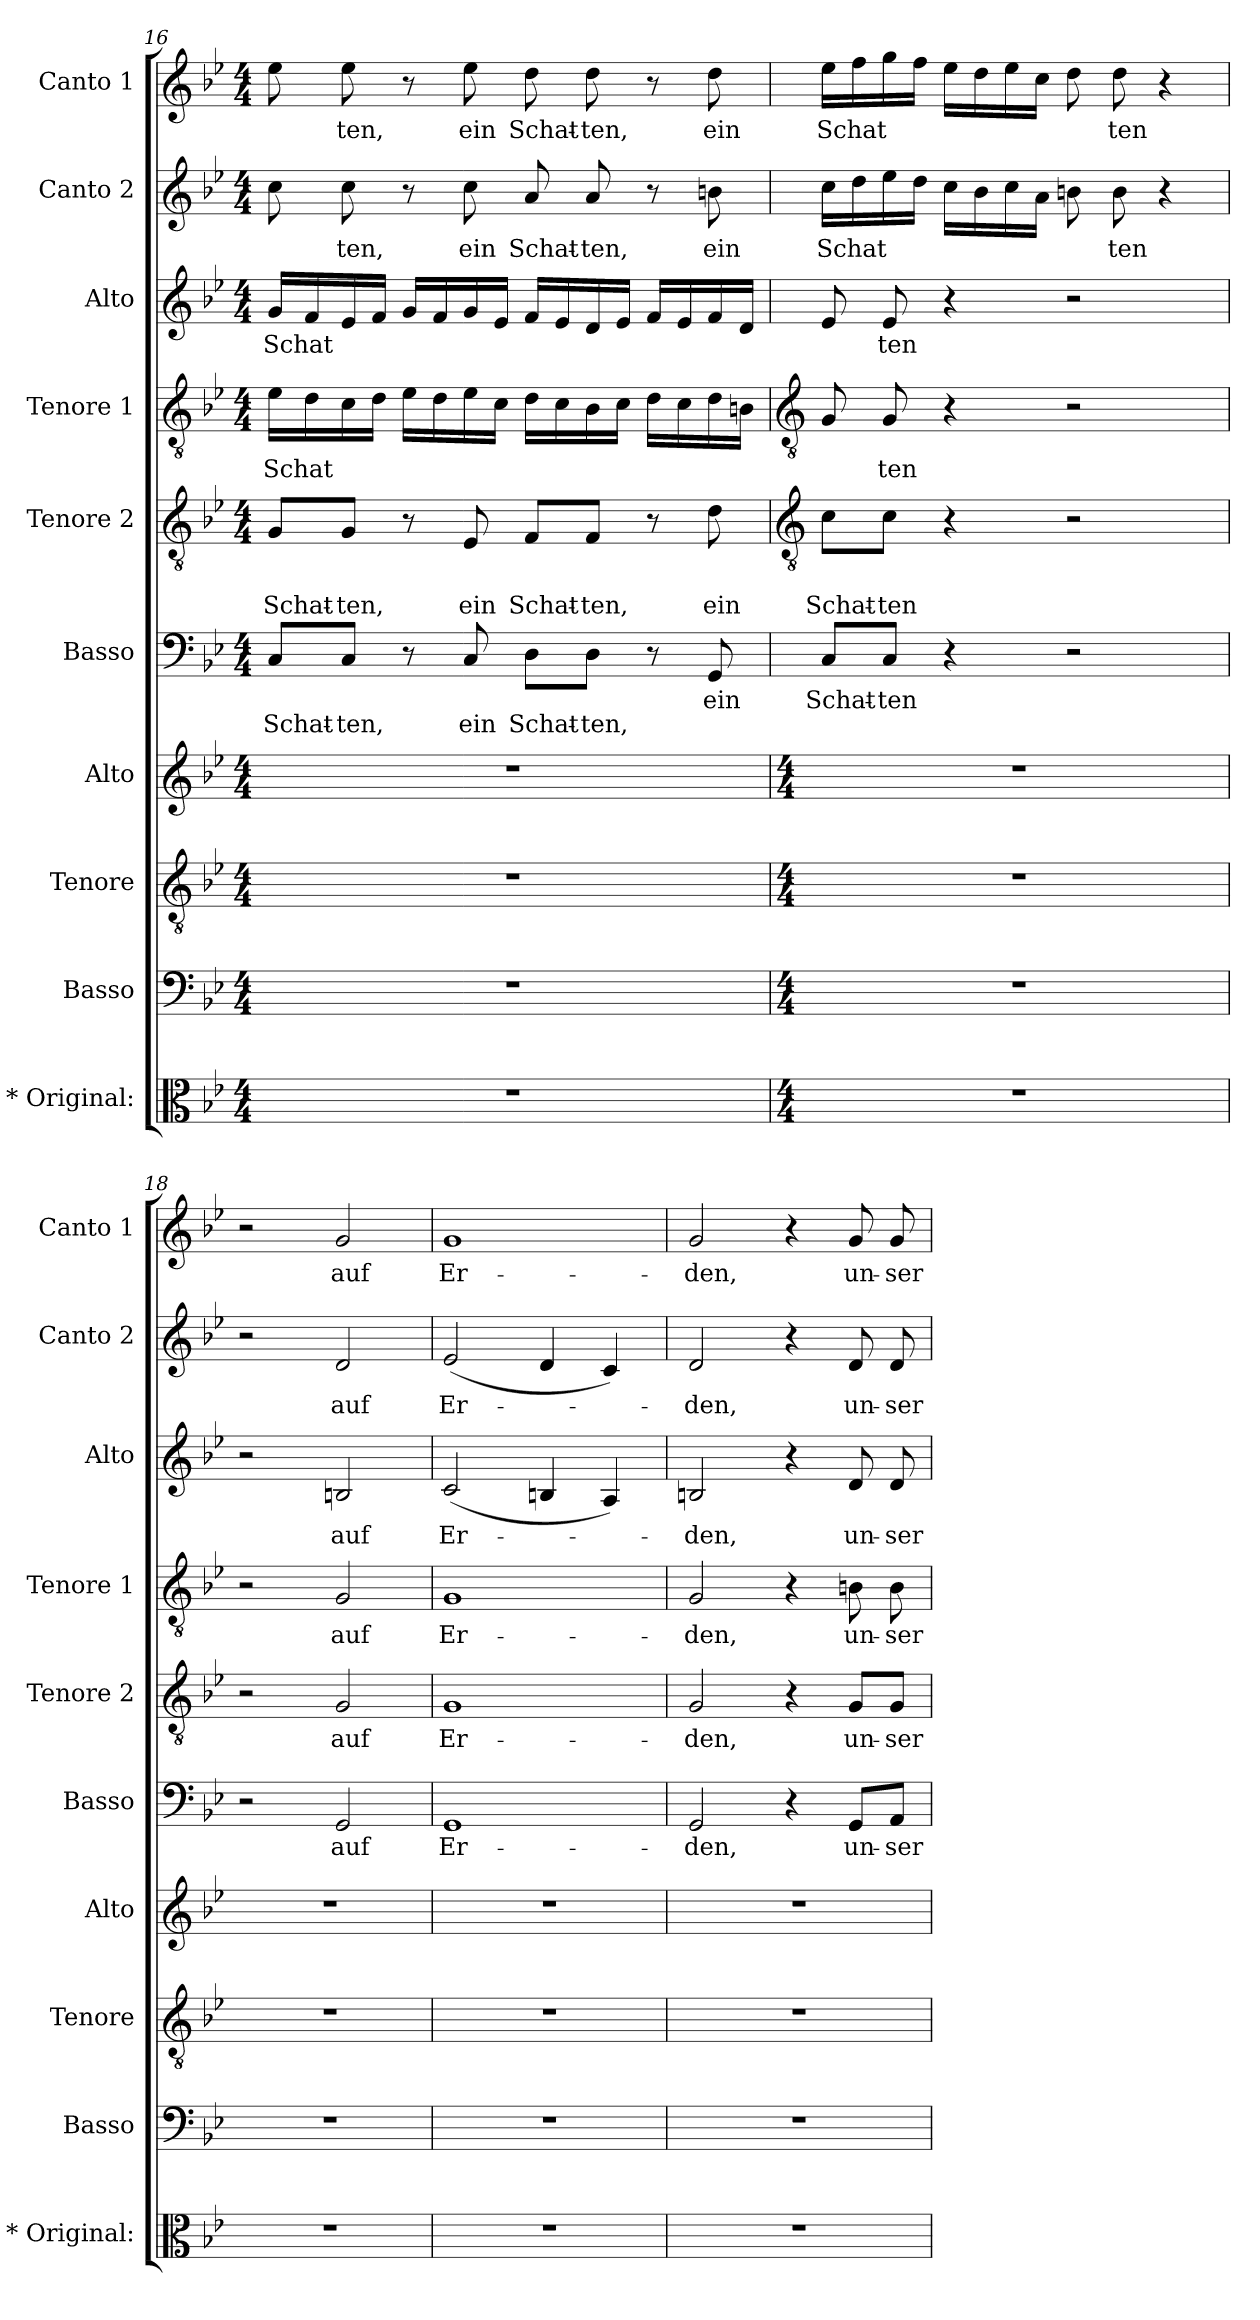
**kern	**kern	**kern	**kern	**kern	**text	**text	**kern	**text	**text	**kern	**text	**kern	**text	**kern	**text	**kern	**text
*part10	*part9	*part8	*part7	*part6	*part6	*part6	*part5	*part5	*part5	*part4	*part4	*part3	*part3	*part2	*part2	*part1	*part1
*staff10	*staff9	*staff8	*staff7	*staff6	*staff6	*staff6	*staff5	*staff5	*staff5	*staff4	*staff4	*staff3	*staff3	*staff2	*staff2	*staff1	*staff1
*I"* Original:	*I"Basso	*I"Tenore	*I"Alto	*I"Basso	*	*	*I"Tenore 2	*	*	*I"Tenore 1	*	*I"Alto	*	*I"Canto 2	*	*I"Canto 1	*
*I'* Original:	*I'Basso	*I'Tenore	*I'Alto	*I'Basso	*	*	*I'Tenore 2	*	*	*I'Tenore 1	*	*I'Alto	*	*I'Canto 2	*	*I'Canto 1	*
*clefC3	*clefF4	*clefGv2	*clefG2	*clefF4	*	*	*clefGv2	*	*	*clefGv2	*	*clefG2	*	*clefG2	*	*clefG2	*
*k[b-e-]	*k[b-e-]	*k[b-e-]	*k[b-e-]	*k[b-e-]	*	*	*k[b-e-]	*	*	*k[b-e-]	*	*k[b-e-]	*	*k[b-e-]	*	*k[b-e-]	*
*B-:	*B-:	*B-:	*B-:	*B-:	*	*	*B-:	*	*	*B-:	*	*B-:	*	*B-:	*	*B-:	*
*M4/4	*M4/4	*M4/4	*M4/4	*M4/4	*	*	*M4/4	*	*	*M4/4	*	*M4/4	*	*M4/4	*	*M4/4	*
=16	=16	=16	=16	=16	=16	=16	=16	=16	=16	=16	=16	=16	=16	=16	=16	=16	=16
!	!	!	!	!	!	!LO:LY:b	!	!	!LO:LY:b	!	!LO:LY:b	!	!LO:LY:b	!	!	!	!
1r	1r	1r	1r	8C/L	.	Schat-	8G/L	.	Schat-	16e-LL	Schat	16gLL	Schat	8cc	.	8ee-	.
.	.	.	.	.	.	.	.	.	.	16d	.	16f	.	.	.	.	.
!	!	!	!	!	!	!LO:LY:b	!	!	!LO:LY:b	!	!	!	!	!	!LO:LY:b	!	!LO:LY:b
.	.	.	.	8C/J	.	-ten,	8G/J	.	-ten,	16c	.	16e-	.	8cc	ten,	8ee-	ten,
.	.	.	.	.	.	.	.	.	.	16dJJ	.	16fJJ	.	.	.	.	.
.	.	.	.	8r	.	.	8r	.	.	16e-LL	.	16gLL	.	8r	.	8r	.
.	.	.	.	.	.	.	.	.	.	16d	.	16f	.	.	.	.	.
!	!	!	!	!	!	!LO:LY:b	!	!	!LO:LY:b	!	!	!	!	!	!LO:LY:b	!	!LO:LY:b
.	.	.	.	8C	.	ein	8E-	.	ein	16e-	.	16g	.	8cc	ein	8ee-	ein
.	.	.	.	.	.	.	.	.	.	16cJJ	.	16e-JJ	.	.	.	.	.
!	!	!	!	!	!	!LO:LY:b	!	!	!LO:LY:b	!	!	!	!	!	!LO:LY:b	!	!LO:LY:b
.	.	.	.	8D\L	.	Schat-	8F/L	.	Schat-	16dLL	.	16fLL	.	8a	Schat-	8dd	Schat-
.	.	.	.	.	.	.	.	.	.	16c	.	16e-	.	.	.	.	.
!	!	!	!	!	!	!LO:LY:b	!	!	!LO:LY:b	!	!	!	!	!	!LO:LY:b	!	!LO:LY:b
.	.	.	.	8D\J	.	-ten,	8F/J	.	-ten,	16B-	.	16d	.	8a	-ten,	8dd	-ten,
.	.	.	.	.	.	.	.	.	.	16cJJ	.	16e-JJ	.	.	.	.	.
.	.	.	.	8r	.	.	8r	.	.	16dLL	.	16fLL	.	8r	.	8r	.
.	.	.	.	.	.	.	.	.	.	16c	.	16e-	.	.	.	.	.
!	!	!	!	!	!LO:LY:b	!	!	!	!LO:LY:b	!	!	!	!	!	!LO:LY:b	!	!LO:LY:b
.	.	.	.	8GG	ein	.	8d	.	ein	16d	.	16f	.	8bn	ein	8dd	ein
.	.	.	.	.	.	.	.	.	.	16BnJJ	.	16dJJ	.	.	.	.	.
!!LO:LB:g=z
=17	=17	=17	=17	=17	=17	=17	=17	=17	=17	=17	=17	=17	=17	=17	=17	=17	=17
*	*	*	*	*	*	*	*clefGv2	*	*	*clefGv2	*	*	*	*	*	*	*
*M4/4	*M4/4	*M4/4	*M4/4	*	*	*	*	*	*	*	*	*	*	*	*	*	*
!	!	!	!	!	!LO:LY:b	!	!	!	!LO:LY:b	!	!	!	!	!	!LO:LY:b	!	!LO:LY:b
1r	1r	1r	1r	8C/L	Schat-	.	8c\L	.	Schat-	8G	.	8e-	.	16ccLL	Schat	16ee-LL	Schat
.	.	.	.	.	.	.	.	.	.	.	.	.	.	16dd	.	16ff	.
!	!	!	!	!	!LO:LY:b	!	!	!	!LO:LY:b	!	!LO:LY:b	!	!LO:LY:b	!	!	!	!
.	.	.	.	8C/J	-ten	.	8c\J	.	-ten	8G	ten	8e-	ten	16ee-	.	16gg	.
.	.	.	.	.	.	.	.	.	.	.	.	.	.	16ddJJ	.	16ffJJ	.
.	.	.	.	4r	.	.	4r	.	.	4r	.	4r	.	16ccLL	.	16ee-LL	.
.	.	.	.	.	.	.	.	.	.	.	.	.	.	16b-	.	16dd	.
.	.	.	.	.	.	.	.	.	.	.	.	.	.	16cc	.	16ee-	.
.	.	.	.	.	.	.	.	.	.	.	.	.	.	16aJJ	.	16ccJJ	.
.	.	.	.	2r	.	.	2r	.	.	2r	.	2r	.	8bn	.	8dd	.
!	!	!	!	!	!	!	!	!	!	!	!	!	!	!	!LO:LY:b	!	!LO:LY:b
.	.	.	.	.	.	.	.	.	.	.	.	.	.	8b	ten	8dd	ten
.	.	.	.	.	.	.	.	.	.	.	.	.	.	4r	.	4r	.
=18	=18	=18	=18	=18	=18	=18	=18	=18	=18	=18	=18	=18	=18	=18	=18	=18	=18
1r	1r	1r	1r	2r	.	.	2r	.	.	2r	.	2r	.	2r	.	2r	.
!	!	!	!	!	!LO:LY:b	!	!	!LO:LY:b	!	!	!LO:LY:b	!	!LO:LY:b	!	!LO:LY:b	!	!LO:LY:b
.	.	.	.	2GG	auf	.	2G	auf	.	2G	auf	2Bn	auf	2d	auf	2g	auf
=19	=19	=19	=19	=19	=19	=19	=19	=19	=19	=19	=19	=19	=19	=19	=19	=19	=19
!	!	!	!	!	!LO:LY:b	!	!	!LO:LY:b	!	!	!LO:LY:b	!	!LO:LY:b	!	!LO:LY:b	!	!LO:LY:b
1r	1r	1r	1r	1GG	Er-	.	1G	Er-	.	1G	Er-	(<2c	Er-	(<2e-	Er-	1g	Er-
.	.	.	.	.	.	.	.	.	.	.	.	4Bn	.	4d	.	.	.
.	.	.	.	.	.	.	.	.	.	.	.	4A)	.	4c)	.	.	.
=20	=20	=20	=20	=20	=20	=20	=20	=20	=20	=20	=20	=20	=20	=20	=20	=20	=20
!	!	!	!	!	!LO:LY:b	!	!	!LO:LY:b	!	!	!LO:LY:b	!	!LO:LY:b	!	!LO:LY:b	!	!LO:LY:b
1r	1r	1r	1r	2GG	-den,	.	2G	-den,	.	2G	-den,	2Bn	-den,	2d	-den,	2g	-den,
.	.	.	.	4r	.	.	4r	.	.	4r	.	4r	.	4r	.	4r	.
!	!	!	!	!	!LO:LY:b	!	!	!LO:LY:b	!	!	!LO:LY:b	!	!LO:LY:b	!	!LO:LY:b	!	!LO:LY:b
.	.	.	.	8GG/L	un-	.	8G/L	un-	.	8Bn	un-	8d	un-	8d	un-	8g	un-
!	!	!	!	!	!LO:LY:b	!	!	!LO:LY:b	!	!	!LO:LY:b	!	!LO:LY:b	!	!LO:LY:b	!	!LO:LY:b
.	.	.	.	8AA/J	-ser	.	8G/J	-ser	.	8B	-ser	8d	-ser	8d	-ser	8g	-ser
=	=	=	=	=	=	=	=	=	=	=	=	=	=	=	=	=	=
*-	*-	*-	*-	*-	*-	*-	*-	*-	*-	*-	*-	*-	*-	*-	*-	*-	*-
